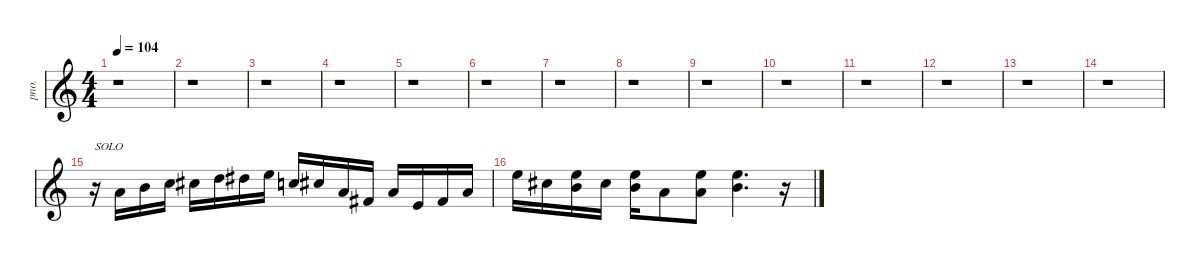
\defaultSystemsLayout 4
\hideDynamics
\bracketExtendMode nobrackets
\otherSystemsTrackNameOrientation horizontal
\track ("Keyboard Solo" "pno.") {instrument brightacousticpiano}
\staff {score}
\tuning (E4 B3 G3 D3 A2 E2)
\ts (4 4)
\tempo 104
\clef g2
\ks c
r.1{dy f beam Down} |
r.1{beam Down} |
r.1{beam Down} |
r.1{beam Down} |
r.1{beam Down} |
r.1{beam Down} |
r.1{beam Down} |
r.1{beam Down} |
r.1{beam Down} |
r.1{beam Down} |
r.1{beam Down} |
r.1{beam Down} |
r.1{beam Down} |
r.1{beam Down} |
r.16{txt "SOLO" beam Down} 14.3.16{beam Down} 12.2.16{beam Down} 13.2.16{beam Down} 14.2{acc #}.16{beam Down} 15.2.16{beam Down} 16.2{acc #}.16{beam Down} 12.1.16{beam Down} 13.2.16{beam Up} 9.1{acc #}.16{beam Up} 10.2.16{beam Up} 11.3{acc #}.16{beam Up} 10.2.16{beam Up} 9.3.16{beam Up} 11.3{acc #}.16{beam Up} 10.2.16{beam Up} |
12.1.16{beam Down} 9.1{acc #}.16{beam Down} (12.1 12.2).16{beam Down} 9.1{acc #}.16{beam Down} (12.1 12.2).16{beam Down} 10.2.8{beam Down} (12.1 10.2).8{beam Down} (12.1 12.2).4{d beam Down} r.16{beam Down}
